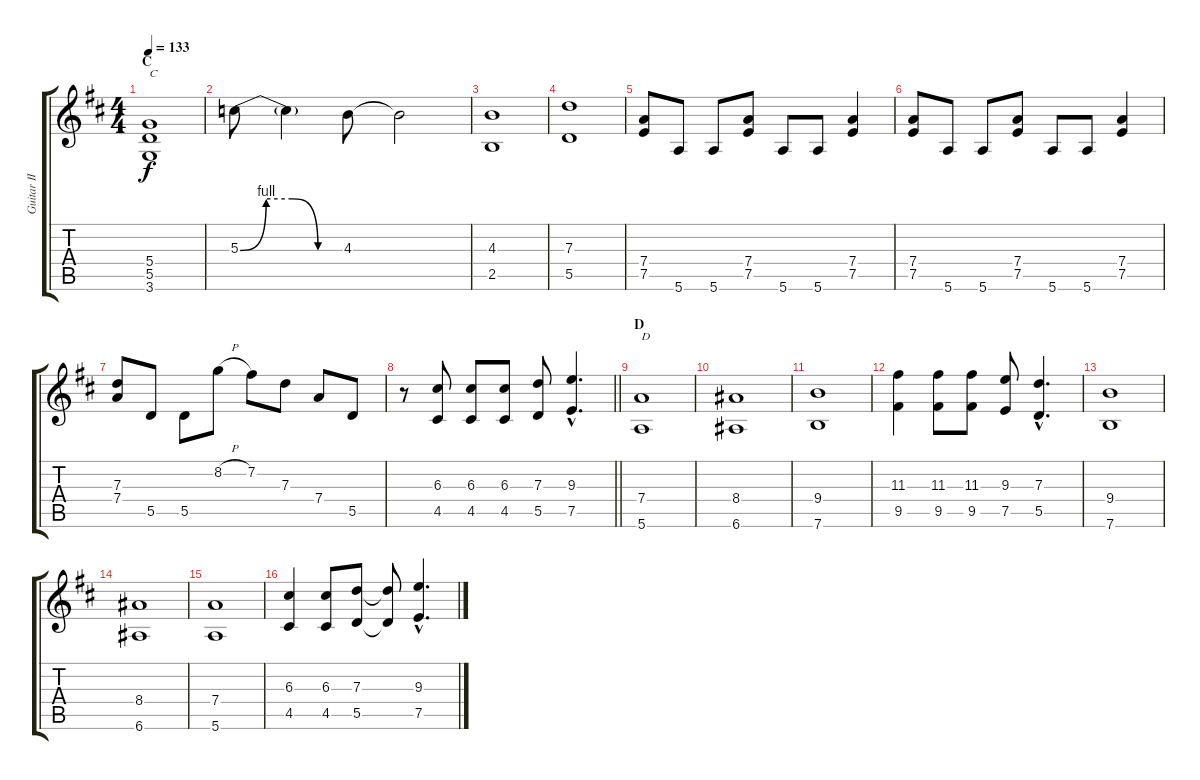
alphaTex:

\track ("Guitar II" "Guitar II") {instrument distortionguitar}
\staff {score tabs}
\tuning (E4 B3 G3 D3 A2 E2) {hide}
\ts (4 4)
\section ("" "C")
\tempo 133
\clef g2
\ks d
(5.4 5.5 3.6).1{txt "C" dy f instrument distortionguitar} |
5.3{be (custom 0 0 15 4 30 4 45 0 60 0)}.8 5.3{t}.4 4.3.8 4.3{t}.2 |
(4.3 2.5).1 |
(7.3 5.5).1 |
(7.4 7.5).8 5.6.8 5.6.8 (7.4 7.5).8 5.6.8 5.6.8 (7.4 7.5).4 |
(7.4 7.5).8 5.6.8 5.6.8 (7.4 7.5).8 5.6.8 5.6.8 (7.4 7.5).4 |
(7.3 7.4).8 5.5.8 5.5.8 8.2{h}.8 7.2.8 7.3.8 7.4.8 5.5.8 |
\barLineRight lightlight
r.8 (6.3 4.5).8 (6.3 4.5).8 (6.3 4.5).8 (7.3 5.5).8 (9.3{hac} 7.5{hac}).4{d} |
\section ("" "D")
(7.4 5.6).1{txt "D"} |
(8.4 6.6).1 |
(9.4 7.6).1 |
(11.3 9.5).4 (11.3 9.5).8 (11.3 9.5).8 (9.3 7.5).8 (7.3{hac} 5.5{hac}).4{d} |
(9.4 7.6).1 |
(8.4 6.6).1 |
(7.4 5.6).1 |
(6.3 4.5).4 (6.3 4.5).8 (7.3 5.5).8 (7.3{t} 5.5{t}).8 (9.3{hac} 7.5{hac}).4{d}
